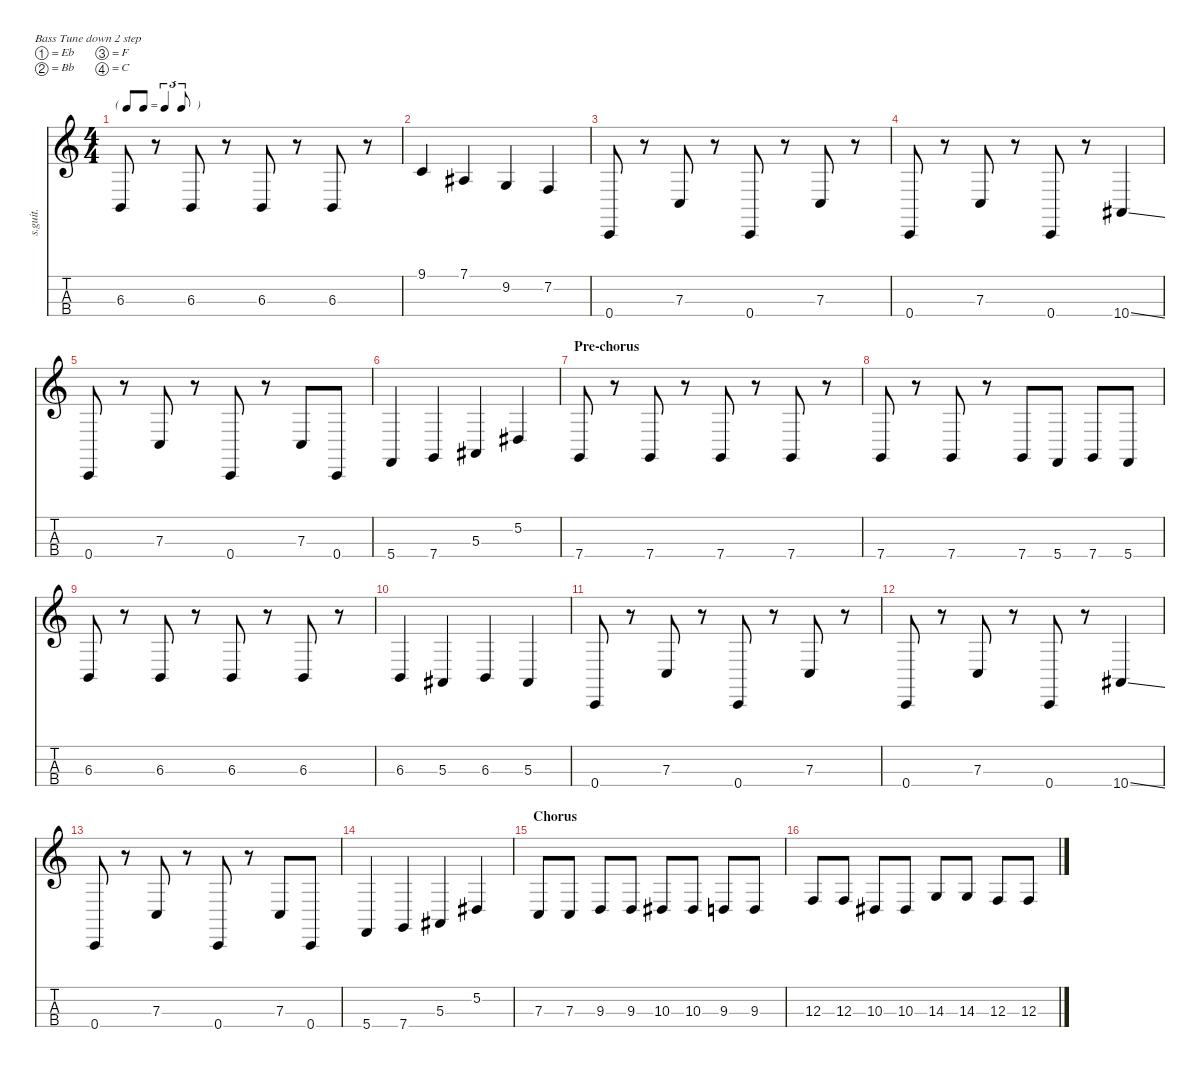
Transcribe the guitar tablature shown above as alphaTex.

\defaultSystemsLayout 4
\hideDynamics
\bracketExtendMode nobrackets
\track ("Nick Oliveri" "s.guit.") {instrument electricbassfinger}
\staff {score tabs}
\tuning (Eb2 Bb1 F1 C1)
\ts (4 4)
\tf triplet8th
\tempo (171 hide)
\clef g2
\ks c
6.3.8{lyrics (0 "") lyrics (1 "") lyrics (2 "") lyrics (3 "") lyrics (4 "") dy mf} r.8 6.3.8{lyrics (0 "") lyrics (1 "") lyrics (2 "") lyrics (3 "") lyrics (4 "")} r.8 6.3.8{lyrics (0 "") lyrics (1 "") lyrics (2 "") lyrics (3 "") lyrics (4 "")} r.8 6.3.8{lyrics (0 "") lyrics (1 "") lyrics (2 "") lyrics (3 "") lyrics (4 "")} r.8 |
9.1.4{lyrics (0 "") lyrics (1 "") lyrics (2 "") lyrics (3 "") lyrics (4 "")} 7.1{acc #}.4{lyrics (0 "") lyrics (1 "") lyrics (2 "") lyrics (3 "") lyrics (4 "")} 9.2.4{lyrics (0 "") lyrics (1 "") lyrics (2 "") lyrics (3 "") lyrics (4 "")} 7.2.4{lyrics (0 "") lyrics (1 "") lyrics (2 "") lyrics (3 "") lyrics (4 "")} |
0.4.8{lyrics (0 "") lyrics (1 "") lyrics (2 "") lyrics (3 "") lyrics (4 "")} r.8 7.3.8{lyrics (0 "") lyrics (1 "") lyrics (2 "") lyrics (3 "") lyrics (4 "")} r.8 0.4.8{lyrics (0 "") lyrics (1 "") lyrics (2 "") lyrics (3 "") lyrics (4 "")} r.8 7.3.8{lyrics (0 "") lyrics (1 "") lyrics (2 "") lyrics (3 "") lyrics (4 "")} r.8 |
0.4.8{lyrics (0 "") lyrics (1 "") lyrics (2 "") lyrics (3 "") lyrics (4 "")} r.8 7.3.8{lyrics (0 "") lyrics (1 "") lyrics (2 "") lyrics (3 "") lyrics (4 "")} r.8 0.4.8{lyrics (0 "") lyrics (1 "") lyrics (2 "") lyrics (3 "") lyrics (4 "")} r.8 10.4{ss acc #}.4{lyrics (0 "") lyrics (1 "") lyrics (2 "") lyrics (3 "") lyrics (4 "")} |
0.4.8{lyrics (0 "") lyrics (1 "") lyrics (2 "") lyrics (3 "") lyrics (4 "")} r.8 7.3.8{lyrics (0 "") lyrics (1 "") lyrics (2 "") lyrics (3 "") lyrics (4 "")} r.8 0.4.8{lyrics (0 "") lyrics (1 "") lyrics (2 "") lyrics (3 "") lyrics (4 "")} r.8 7.3.8{lyrics (0 "") lyrics (1 "") lyrics (2 "") lyrics (3 "") lyrics (4 "")} 0.4.8{lyrics (0 "") lyrics (1 "") lyrics (2 "") lyrics (3 "") lyrics (4 "")} |
5.4.4{lyrics (0 "") lyrics (1 "") lyrics (2 "") lyrics (3 "") lyrics (4 "")} 7.4.4{lyrics (0 "") lyrics (1 "") lyrics (2 "") lyrics (3 "") lyrics (4 "")} 5.3{acc #}.4{lyrics (0 "") lyrics (1 "") lyrics (2 "") lyrics (3 "") lyrics (4 "")} 5.2{acc #}.4{lyrics (0 "") lyrics (1 "") lyrics (2 "") lyrics (3 "") lyrics (4 "")} |
\section ("" "Pre-chorus")
7.4.8{lyrics (0 "") lyrics (1 "") lyrics (2 "") lyrics (3 "") lyrics (4 "")} r.8 7.4.8{lyrics (0 "") lyrics (1 "") lyrics (2 "") lyrics (3 "") lyrics (4 "")} r.8 7.4.8{lyrics (0 "") lyrics (1 "") lyrics (2 "") lyrics (3 "") lyrics (4 "")} r.8 7.4.8{lyrics (0 "") lyrics (1 "") lyrics (2 "") lyrics (3 "") lyrics (4 "")} r.8 |
7.4.8{lyrics (0 "") lyrics (1 "") lyrics (2 "") lyrics (3 "") lyrics (4 "")} r.8 7.4.8{lyrics (0 "") lyrics (1 "") lyrics (2 "") lyrics (3 "") lyrics (4 "")} r.8 7.4.8{lyrics (0 "") lyrics (1 "") lyrics (2 "") lyrics (3 "") lyrics (4 "")} 5.4.8{lyrics (0 "") lyrics (1 "") lyrics (2 "") lyrics (3 "") lyrics (4 "")} 7.4.8{lyrics (0 "") lyrics (1 "") lyrics (2 "") lyrics (3 "") lyrics (4 "")} 5.4.8{lyrics (0 "") lyrics (1 "") lyrics (2 "") lyrics (3 "") lyrics (4 "")} |
6.3.8{lyrics (0 "") lyrics (1 "") lyrics (2 "") lyrics (3 "") lyrics (4 "")} r.8 6.3.8{lyrics (0 "") lyrics (1 "") lyrics (2 "") lyrics (3 "") lyrics (4 "")} r.8 6.3.8{lyrics (0 "") lyrics (1 "") lyrics (2 "") lyrics (3 "") lyrics (4 "")} r.8 6.3.8{lyrics (0 "") lyrics (1 "") lyrics (2 "") lyrics (3 "") lyrics (4 "")} r.8 |
6.3.4{lyrics (0 "") lyrics (1 "") lyrics (2 "") lyrics (3 "") lyrics (4 "")} 5.3{acc #}.4{lyrics (0 "") lyrics (1 "") lyrics (2 "") lyrics (3 "") lyrics (4 "")} 6.3.4{lyrics (0 "") lyrics (1 "") lyrics (2 "") lyrics (3 "") lyrics (4 "")} 5.3{acc #}.4{lyrics (0 "") lyrics (1 "") lyrics (2 "") lyrics (3 "") lyrics (4 "")} |
0.4.8{lyrics (0 "") lyrics (1 "") lyrics (2 "") lyrics (3 "") lyrics (4 "")} r.8 7.3.8{lyrics (0 "") lyrics (1 "") lyrics (2 "") lyrics (3 "") lyrics (4 "")} r.8 0.4.8{lyrics (0 "") lyrics (1 "") lyrics (2 "") lyrics (3 "") lyrics (4 "")} r.8 7.3.8{lyrics (0 "") lyrics (1 "") lyrics (2 "") lyrics (3 "") lyrics (4 "")} r.8 |
0.4.8{lyrics (0 "") lyrics (1 "") lyrics (2 "") lyrics (3 "") lyrics (4 "")} r.8 7.3.8{lyrics (0 "") lyrics (1 "") lyrics (2 "") lyrics (3 "") lyrics (4 "")} r.8 0.4.8{lyrics (0 "") lyrics (1 "") lyrics (2 "") lyrics (3 "") lyrics (4 "")} r.8 10.4{ss acc #}.4{lyrics (0 "") lyrics (1 "") lyrics (2 "") lyrics (3 "") lyrics (4 "")} |
0.4.8{lyrics (0 "") lyrics (1 "") lyrics (2 "") lyrics (3 "") lyrics (4 "")} r.8 7.3.8{lyrics (0 "") lyrics (1 "") lyrics (2 "") lyrics (3 "") lyrics (4 "")} r.8 0.4.8{lyrics (0 "") lyrics (1 "") lyrics (2 "") lyrics (3 "") lyrics (4 "")} r.8 7.3.8{lyrics (0 "") lyrics (1 "") lyrics (2 "") lyrics (3 "") lyrics (4 "")} 0.4.8{lyrics (0 "") lyrics (1 "") lyrics (2 "") lyrics (3 "") lyrics (4 "")} |
5.4.4{lyrics (0 "") lyrics (1 "") lyrics (2 "") lyrics (3 "") lyrics (4 "")} 7.4.4{lyrics (0 "") lyrics (1 "") lyrics (2 "") lyrics (3 "") lyrics (4 "")} 5.3{acc #}.4{lyrics (0 "") lyrics (1 "") lyrics (2 "") lyrics (3 "") lyrics (4 "")} 5.2{acc #}.4{lyrics (0 "") lyrics (1 "") lyrics (2 "") lyrics (3 "") lyrics (4 "")} |
\section ("" "Chorus")
7.3.8{lyrics (0 "") lyrics (1 "") lyrics (2 "") lyrics (3 "") lyrics (4 "")} 7.3.8{lyrics (0 "") lyrics (1 "") lyrics (2 "") lyrics (3 "") lyrics (4 "")} 9.3.8{lyrics (0 "") lyrics (1 "") lyrics (2 "") lyrics (3 "") lyrics (4 "")} 9.3.8{lyrics (0 "") lyrics (1 "") lyrics (2 "") lyrics (3 "") lyrics (4 "")} 10.3{acc #}.8{lyrics (0 "") lyrics (1 "") lyrics (2 "") lyrics (3 "") lyrics (4 "")} 10.3{acc #}.8{lyrics (0 "") lyrics (1 "") lyrics (2 "") lyrics (3 "") lyrics (4 "")} 9.3.8{lyrics (0 "") lyrics (1 "") lyrics (2 "") lyrics (3 "") lyrics (4 "")} 9.3.8{lyrics (0 "") lyrics (1 "") lyrics (2 "") lyrics (3 "") lyrics (4 "")} |
12.3.8{lyrics (0 "") lyrics (1 "") lyrics (2 "") lyrics (3 "") lyrics (4 "")} 12.3.8{lyrics (0 "") lyrics (1 "") lyrics (2 "") lyrics (3 "") lyrics (4 "")} 10.3{acc #}.8{lyrics (0 "") lyrics (1 "") lyrics (2 "") lyrics (3 "") lyrics (4 "")} 10.3{acc #}.8{lyrics (0 "") lyrics (1 "") lyrics (2 "") lyrics (3 "") lyrics (4 "")} 14.3.8{lyrics (0 "") lyrics (1 "") lyrics (2 "") lyrics (3 "") lyrics (4 "")} 14.3.8{lyrics (0 "") lyrics (1 "") lyrics (2 "") lyrics (3 "") lyrics (4 "")} 12.3.8{lyrics (0 "") lyrics (1 "") lyrics (2 "") lyrics (3 "") lyrics (4 "")} 12.3.8{lyrics (0 "") lyrics (1 "") lyrics (2 "") lyrics (3 "") lyrics (4 "")}
